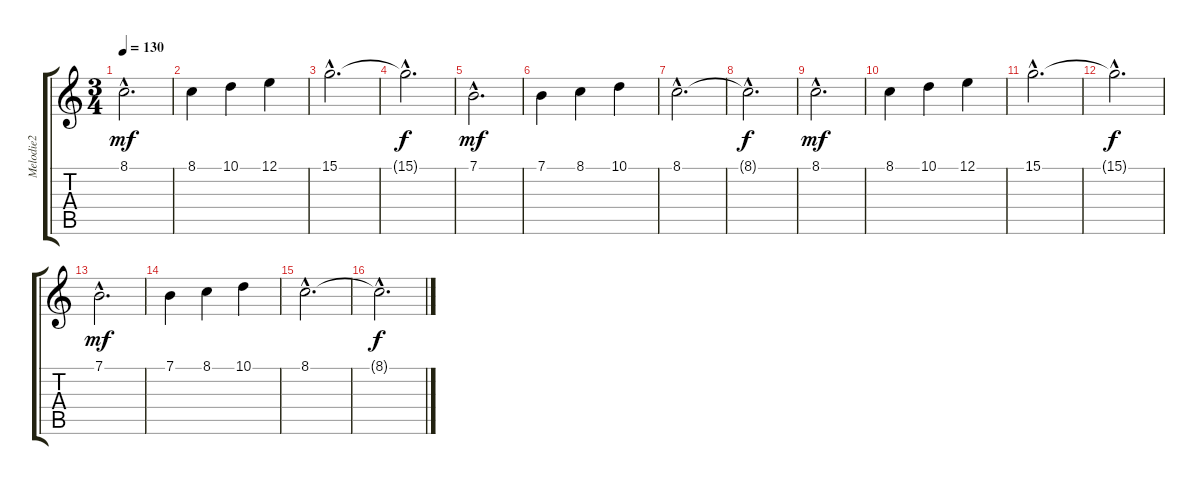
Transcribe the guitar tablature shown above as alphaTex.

\track ("Melodie2" "Melodie2") {instrument stringensemble1}
\staff {score tabs}
\tuning (E4 B3 G3 D3 A2 E2) {hide}
\ts (3 4)
\tempo 130
\clef g2
\ks c
8.1{hac}.2{d dy mf} |
8.1.4 10.1.4 12.1.4 |
15.1{hac}.2{d} |
15.1{hac t}.2{d dy f} |
7.1{hac}.2{d dy mf} |
7.1.4 8.1.4 10.1.4 |
8.1{hac}.2{d} |
8.1{hac t}.2{d dy f} |
8.1{hac}.2{d dy mf} |
8.1.4 10.1.4 12.1.4 |
15.1{hac}.2{d} |
15.1{hac t}.2{d dy f} |
7.1{hac}.2{d dy mf} |
7.1.4 8.1.4 10.1.4 |
8.1{hac}.2{d} |
8.1{hac t}.2{d dy f}
